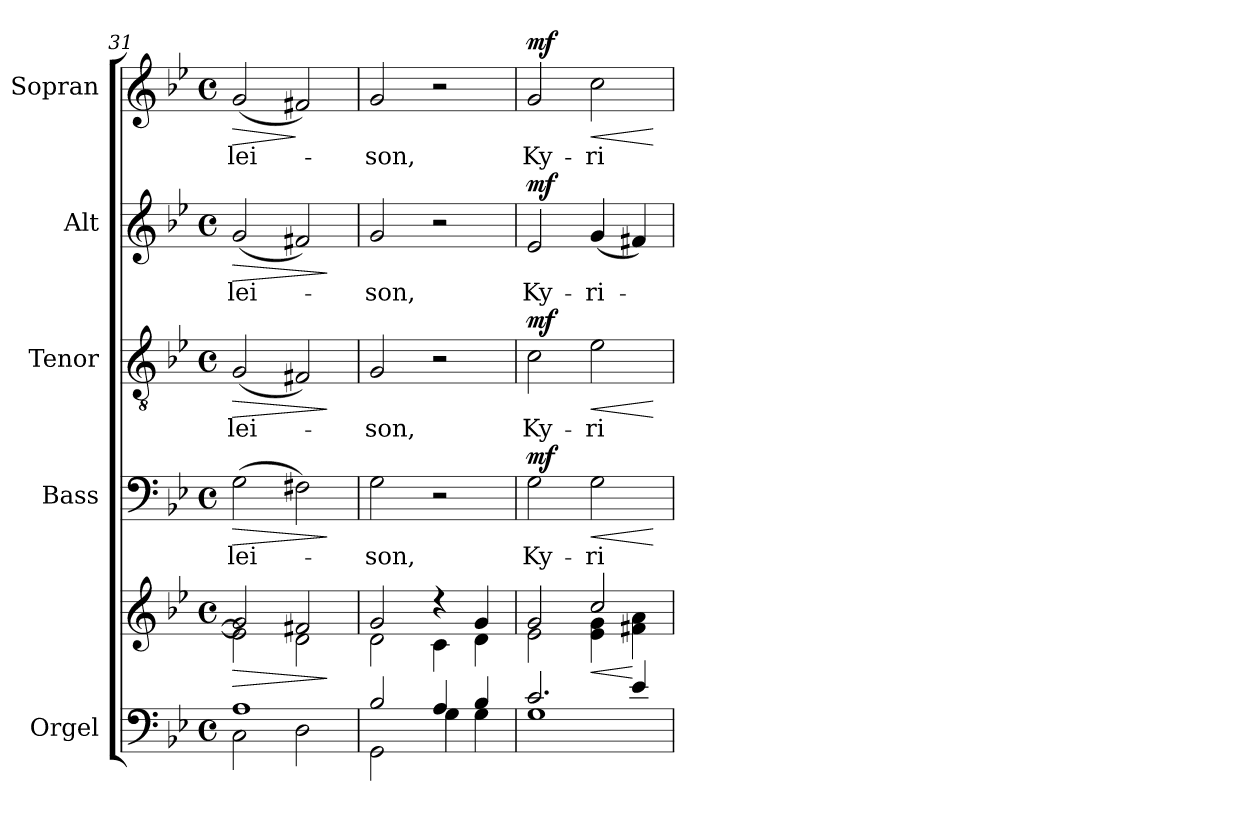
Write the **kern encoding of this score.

**kern	**kern	**dynam	**kern	**text	**dynam	**kern	**text	**dynam	**kern	**text	**dynam	**kern	**text	**dynam
*part5	*part5	*part5	*part4	*part4	*part4	*part3	*part3	*part3	*part2	*part2	*part2	*part1	*part1	*part1
*staff6	*staff5	*staff5/6	*staff4	*staff4	*staff4	*staff3	*staff3	*staff3	*staff2	*staff2	*staff2	*staff1	*staff1	*staff1
*I"Orgel	*	*	*I"Bass	*	*	*I"Tenor	*	*	*I"Alt	*	*	*I"Sopran	*	*
*I'Org.	*	*	*I'B.	*	*	*I'T.	*	*	*I'A.	*	*	*I'S.	*	*
*clefF4	*clefG2	*	*clefF4	*	*	*clefGv2	*	*	*clefG2	*	*	*clefG2	*	*
*k[b-e-]	*k[b-e-]	*	*k[b-e-]	*	*	*k[b-e-]	*	*	*k[b-e-]	*	*	*k[b-e-]	*	*
*B-:	*B-:	*	*B-:	*	*	*B-:	*	*	*B-:	*	*	*B-:	*	*
*M4/4	*M4/4	*	*M4/4	*	*	*M4/4	*	*	*M4/4	*	*	*M4/4	*	*
*met(c)	*met(c)	*	*met(c)	*	*	*met(c)	*	*	*met(c)	*	*	*met(c)	*	*
=31	=31	=31	=31	=31	=31	=31	=31	=31	=31	=31	=31	=31	=31	=31
*^	*	*	*	*	*	*	*	*	*	*	*	*	*	*
!	!	!	!LO:HP:b	!	!LO:LY:b	!LO:HP:b	!	!LO:LY:b	!LO:HP:b	!	!LO:LY:b	!LO:HP:b	!	!LO:LY:b	!LO:HP:b
*	*	*^	*	*	*	*	*	*	*	*	*	*	*	*	*
1A	2C\	2g/]	2e-\]	>	(>2G\	-lei-	>	(<2G/	-lei-	>	(<2g/	-lei-	>	(<2g/	-lei-	>
.	2D\	2f#X/	2d\	.	2F#X\)	.	.	2F#X/)	.	.	2f#X/)	.	.	2f#X/)	.	]
*v	*v	*	*	*	*	*	*	*	*	*	*	*	*	*	*	*
*	*v	*v	*	*	*	*	*	*	*	*	*	*	*	*	*
.	.	]	.	.	]	.	.	]	.	.	]	.	.	.
=32	=32	=32	=32	=32	=32	=32	=32	=32	=32	=32	=32	=32	=32	=32
*^	*^	*	*	*	*	*	*	*	*	*	*	*	*	*
!	!	!	!	!	!	!LO:LY:b	!	!	!LO:LY:b	!	!	!LO:LY:b	!	!	!LO:LY:b	!
2B-/	2GG\	2g/	2d\	.	2G\	-son,	.	2G/	-son,	.	2g/	-son,	.	2g/	-son,	.
4A/	4G\	4r	4c\	.	2r	.	.	2r	.	.	2r	.	.	2r	.	.
4B-/	4G\	4g/	4d\	.	.	.	.	.	.	.	.	.	.	.	.	.
=33	=33	=33	=33	=33	=33	=33	=33	=33	=33	=33	=33	=33	=33	=33	=33	=33
!	!	!	!	!	!	!LO:LY:b	!LO:DY:a	!	!LO:LY:b	!LO:DY:a	!	!LO:LY:b	!LO:DY:a	!	!LO:LY:b	!LO:DY:a
2.c/	1G	2g/	2e-\	.	2G\	Ky-	mf	2c\	Ky-	mf	2e-/	Ky-	mf	2g/	Ky-	mf
!	!	!	!	!LO:HP:b	!	!LO:LY:b	!LO:HP:b	!	!LO:LY:b	!LO:HP:b	!	!LO:LY:b	!	!	!LO:LY:b	!LO:HP:b
.	.	2cc/	4e-\ 4g\	<	2G\	-ri-	<	2e-\	-ri-	<	(<4g/	-ri-	.	2cc\	-ri-	<
4e-/	.	.	4f#X\ 4a\	[	.	.	.	.	.	.	4f#X/)	.	.	.	.	.
*v	*v	*	*	*	*	*	*	*	*	*	*	*	*	*	*	*
*	*v	*v	*	*	*	*	*	*	*	*	*	*	*	*	*
.	.	.	.	.	[	.	.	[	.	.	.	.	.	[
=	=	=	=	=	=	=	=	=	=	=	=	=	=	=
*-	*-	*-	*-	*-	*-	*-	*-	*-	*-	*-	*-	*-	*-	*-
